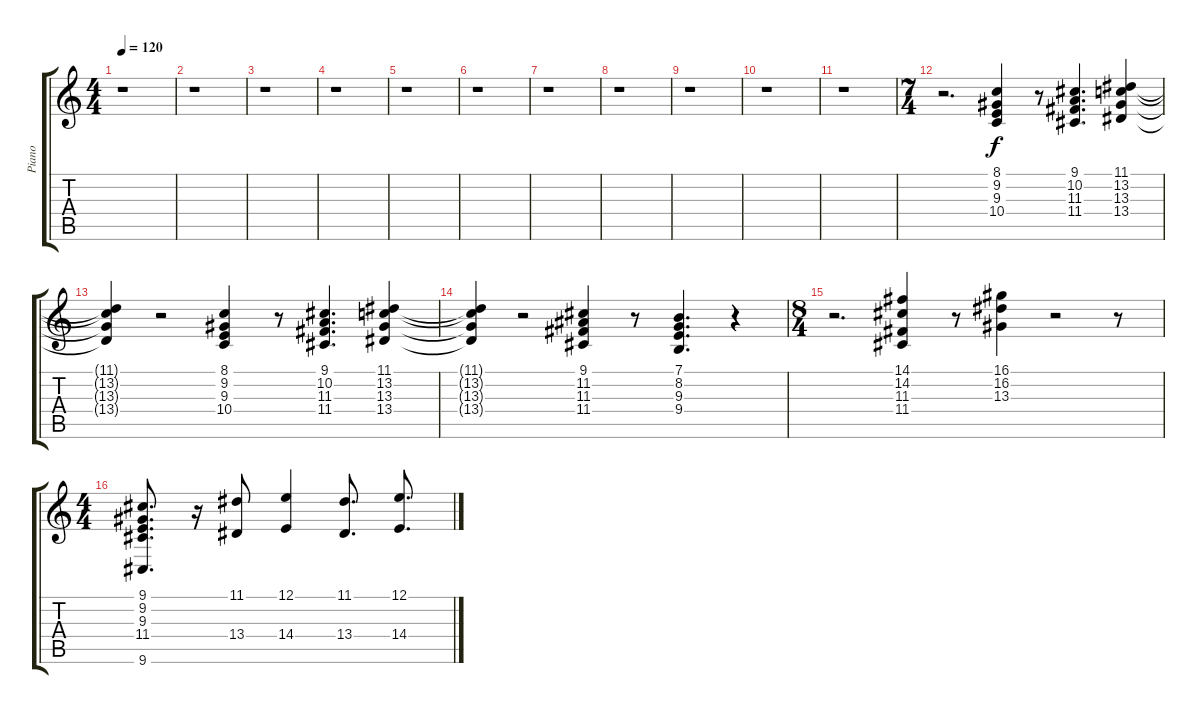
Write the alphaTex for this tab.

\track ("Piano" "Piano") {instrument acousticgrandpiano}
\staff {score tabs}
\tuning (E4 B3 G3 D3 A2 E2) {hide}
\ts (4 4)
\tempo 120
\clef g2
\ks c
r.1{dy f} |
r.1 |
r.1 |
r.1 |
r.1 |
r.1 |
r.1 |
r.1 |
r.1 |
r.1 |
r.1 |
\ts (7 4)
r.2{d} (8.1 9.2 9.3 10.4).4 r.8 (9.1 10.2 11.3 11.4).4{d} (11.1 13.2 13.3 13.4).4 |
(11.1{t} 13.2{t} 13.3{t} 13.4{t}).4 r.2 (8.1 9.2 9.3 10.4).4 r.8 (9.1 10.2 11.3 11.4).4{d} (11.1 13.2 13.3 13.4).4 |
(11.1{t} 13.2{t} 13.3{t} 13.4{t}).4 r.2 (9.1 11.2 11.3 11.4).4 r.8 (7.1 8.2 9.3 9.4).4{d} r.4 |
\ts (8 4)
r.2{d} (14.1 14.2 11.3 11.4).4 r.8 (16.1 16.2 13.3).4 r.2 r.8 |
\ts (4 4)
(9.1 9.2 9.3 11.4 9.6).8{d} r.16 (11.1 13.4).8 (12.1 14.4).4 (11.1 13.4).8{d} (12.1 14.4).8{d}
